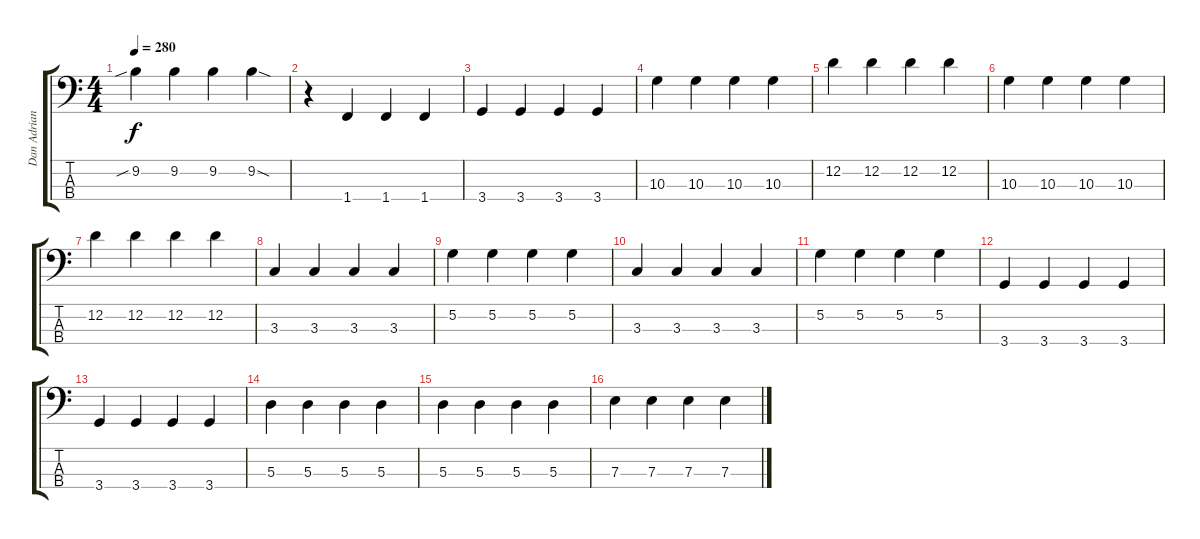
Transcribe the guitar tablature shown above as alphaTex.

\track ("Dan Adriano - Bass" "Dan Adrian") {instrument electricbasspick}
\staff {score tabs}
\tuning (G2 D2 A1 E1) {hide}
\ts (4 4)
\tempo 280
\clef f4
\ks c
9.2{sib}.4{dy f} 9.2.4 9.2.4 9.2{sod}.4 |
r.4 1.4.4 1.4.4 1.4.4 |
3.4.4 3.4.4 3.4.4 3.4.4 |
10.3.4 10.3.4 10.3.4 10.3.4 |
12.2.4 12.2.4 12.2.4 12.2.4 |
10.3.4 10.3.4 10.3.4 10.3.4 |
12.2.4 12.2.4 12.2.4 12.2.4 |
3.3.4 3.3.4 3.3.4 3.3.4 |
5.2.4 5.2.4 5.2.4 5.2.4 |
3.3.4 3.3.4 3.3.4 3.3.4 |
5.2.4 5.2.4 5.2.4 5.2.4 |
3.4.4 3.4.4 3.4.4 3.4.4 |
3.4.4 3.4.4 3.4.4 3.4.4 |
5.3.4 5.3.4 5.3.4 5.3.4 |
5.3.4 5.3.4 5.3.4 5.3.4 |
7.3.4 7.3.4 7.3.4 7.3.4
